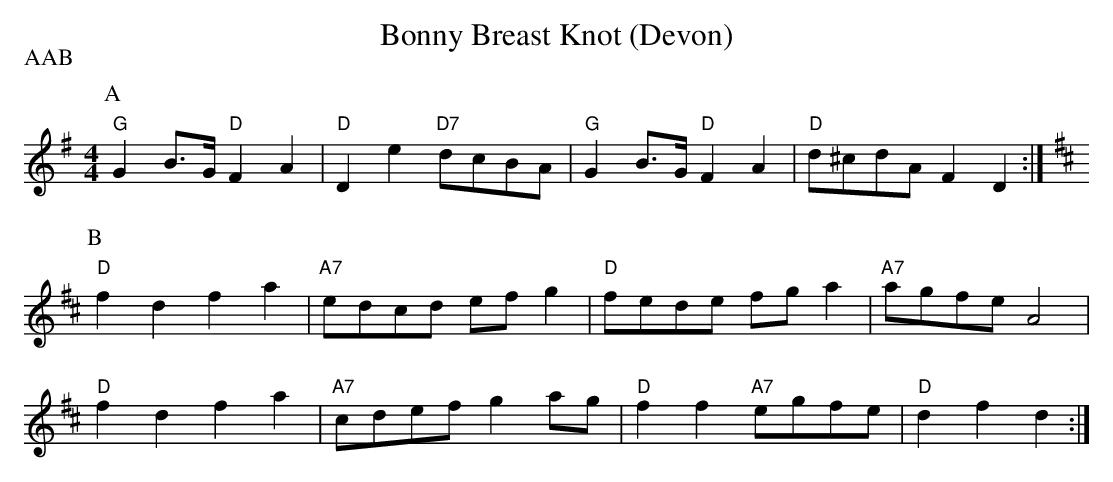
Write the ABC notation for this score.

X:1
T:Bonny Breast Knot (Devon)
P:AAB
M:4/4
L:1/4
K:G
P:A
"G"GB3/4G/4 "D"FA|"D"De "D7"d/2c/2B/2A/2|"G"GB3/4G/4 "D"FA|"D"d/2^c/2d/2A/2 FD\
:|
K:D
P:B
"D"fd fa|"A7"e/2d/2c/2d/2 e/2f/2g|"D"f/2e/2d/2e/2 f/2g/2a|"A7"a/2g/2f/2e/2 A2|
"D"fd fa|"A7"c/2d/2e/2f/2 ga/2g/2|"D"ff "A7"e/2g/2f/2e/2|"D"df d:|
